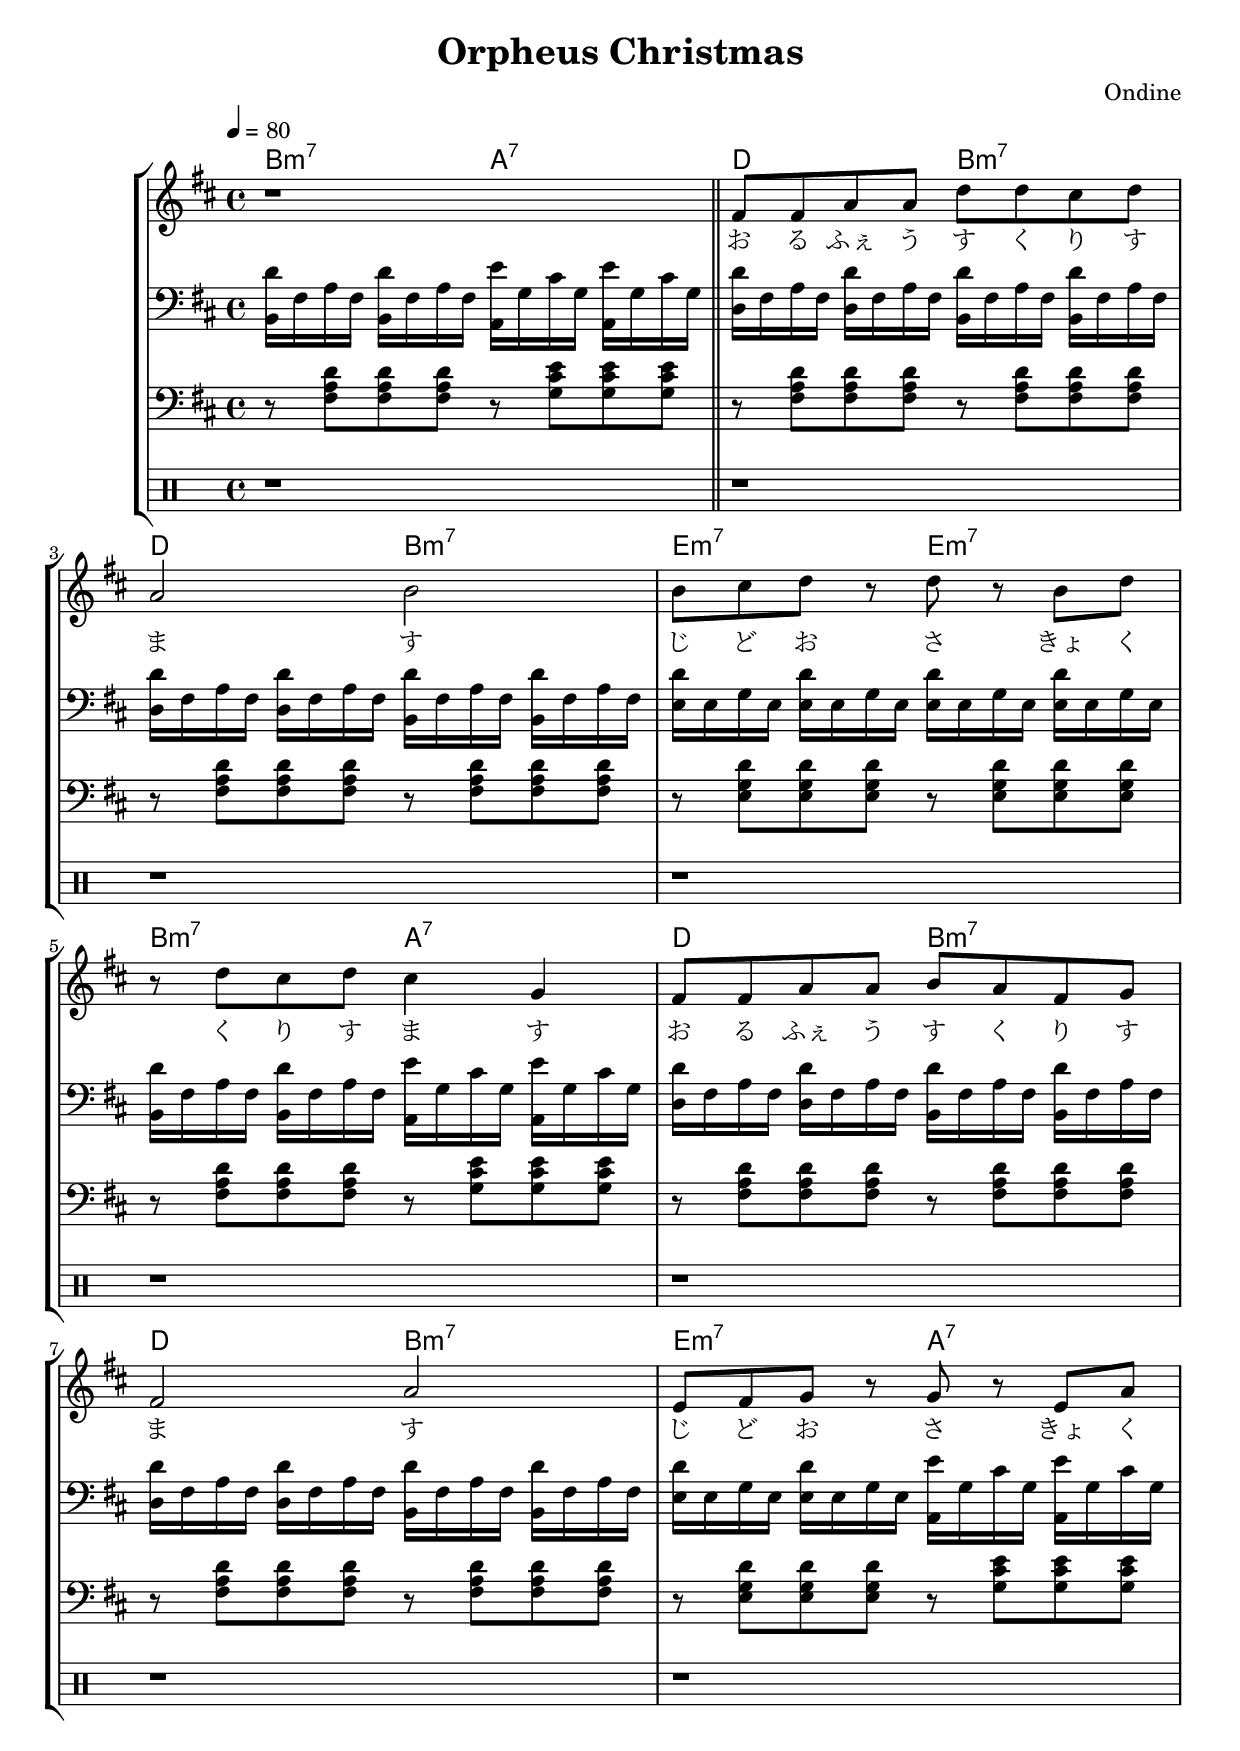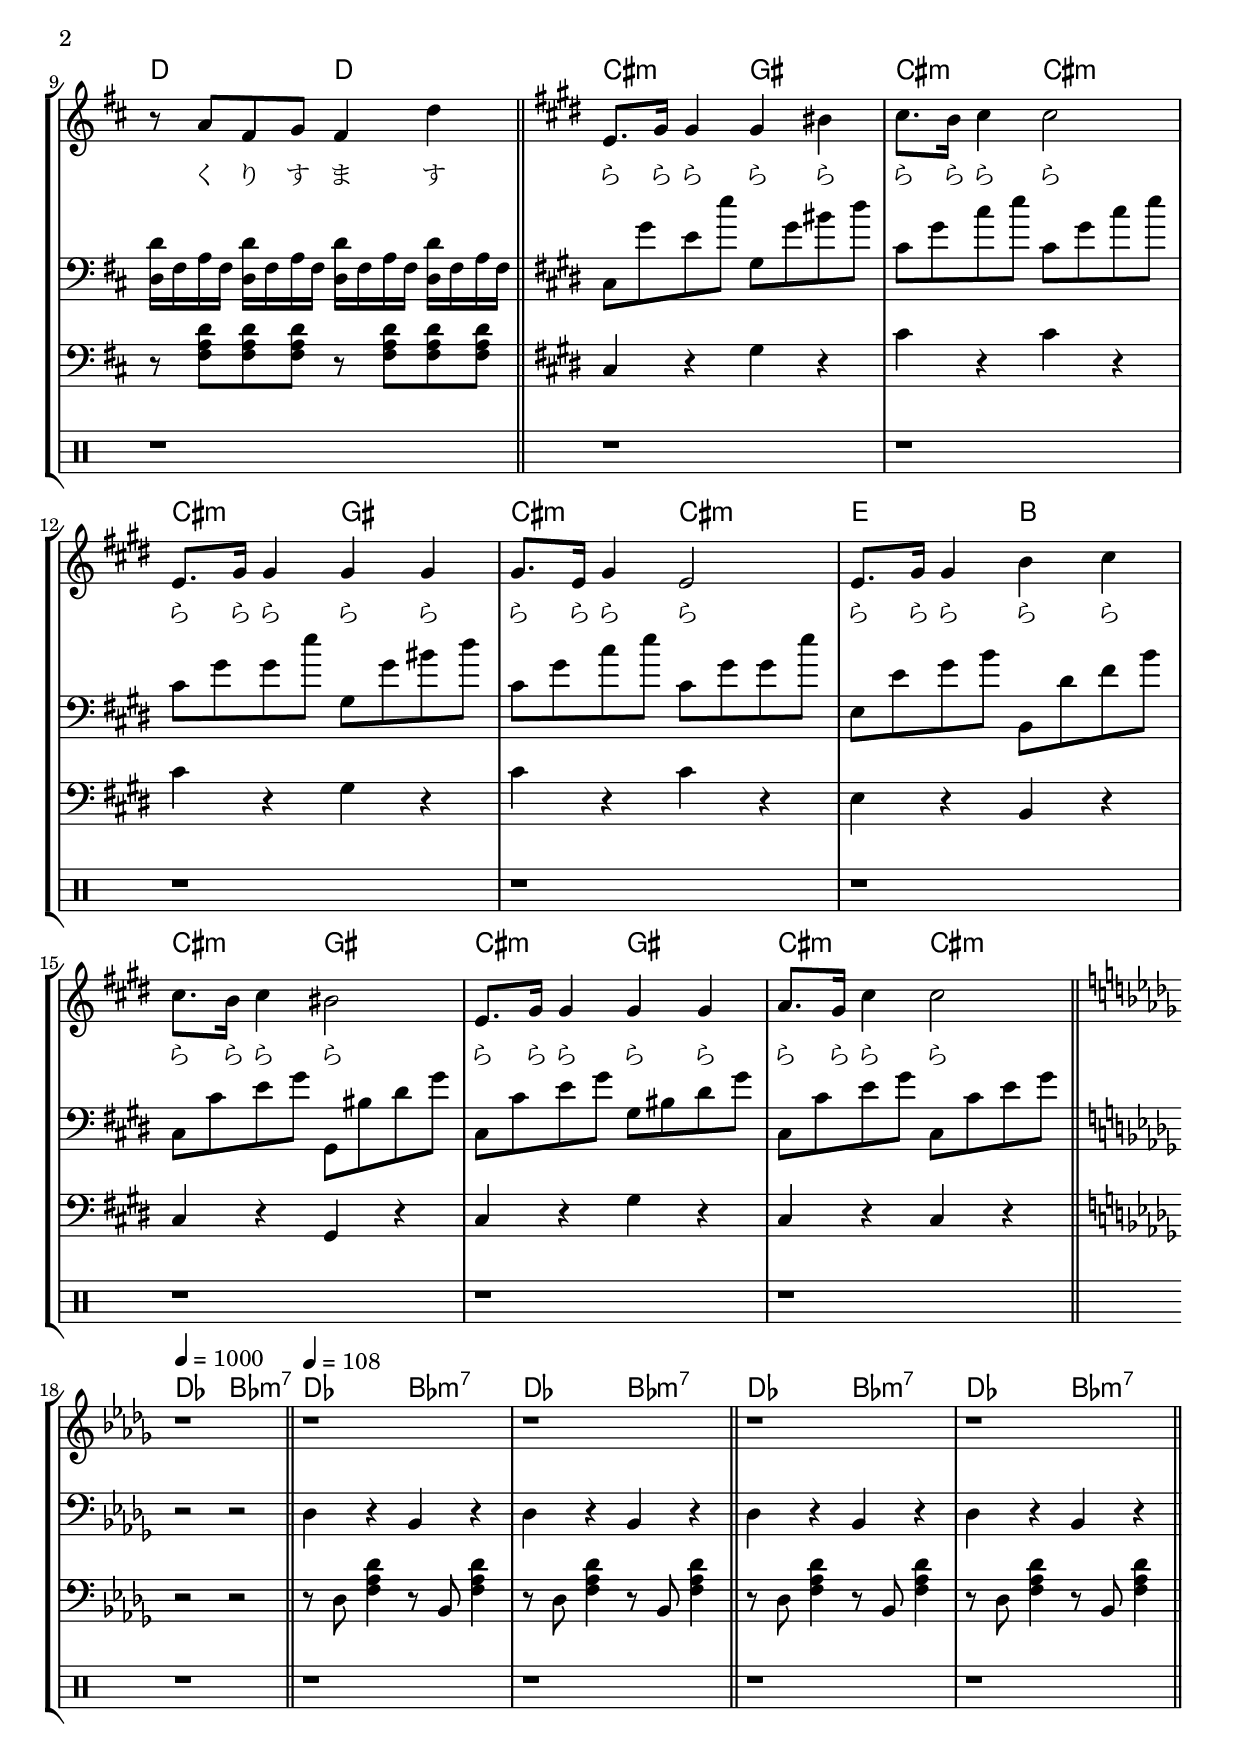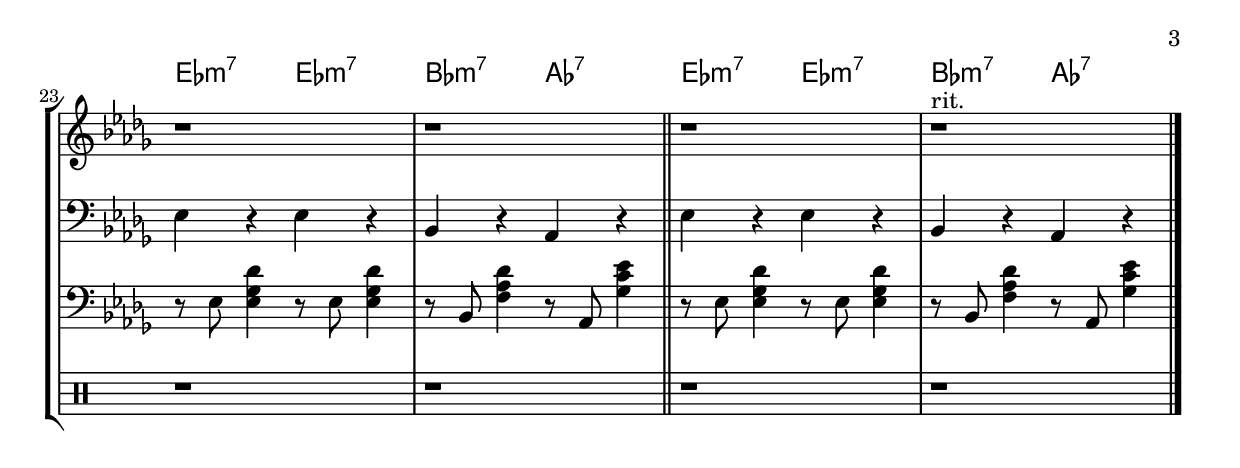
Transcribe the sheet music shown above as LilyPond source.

\version "2.12.1"

\header {
	title = \markup {"Orpheus Christmas"}
	composer = \markup \center-column {Ondine}
}

harmony = \chordmode {
	b2:min7 a:7 

	d b:min7 d b:min7 e:min7 e:min7 b:min7 a:7 d b:min7 d b:min7 e:min7 a:7 d d 

	cis:m gis cis:m cis:m cis:m gis cis:m cis:m e b cis:m gis cis:m gis cis:m cis:m 

	des bes:min7 

	des bes:min7 des bes:min7 

	des bes:min7 des bes:min7 

	es:min7 es:min7 bes:min7 as:7 

	es:min7 es:min7 bes:min7 as:7 
}

melody = {
	\key d \major
	\tempo 4 = 80
	r1   
	\set Staff.midiInstrument = #"fss0.23"
	 fis'8  fis'8  a'8  a'8  d''8  d''8  cis''8  d''8 
	a'2  b'2 
	b'8  cis''8  d''8  r8  d''8  r8  b'8  d''8 
	r8  d''8  cis''8  d''8  cis''4  g'4 
	fis'8  fis'8  a'8  a'8  b'8  a'8  fis'8  g'8 
	fis'2  a'2 
	e'8  fis'8  g'8  r8  g'8  r8  e'8  a'8 
	r8  a'8  fis'8  g'8  fis'4  d''4
	\set Staff.midiInstrument = #"fss0.23"
		\key e \major
 e'8.  gis'16  gis'4  gis'4  bis'4 
	cis''8.  b'16  cis''4  cis''2 
	e'8.  gis'16  gis'4  gis'4  gis'4 
	gis'8.  e'16  gis'4  e'2 
	e'8.  gis'16  gis'4  b'4  cis''4 
	cis''8.  b'16  cis''4  bis'2 
	e'8.  gis'16  gis'4  gis'4  gis'4 
	a'8.  gis'16  cis''4  cis''2
	\key des \major
	\tempo 4 = 1000
	r1   
	\tempo 4 = 108
	r1 | r1   
	r1 | r1   
	r1 | r1   
	r1 | r1^"rit." \bar "|."
}

words = \lyricmode {
	
	お  る  ふぇ  う  す  く  り  す  ま  す  じ  ど  お  さ  きょ  く  く  り  す  ま  す  お  る  ふぇ  う  す  く  り  す  ま  す  じ  ど  お  さ  きょ  く  く  り  す  ま  す  
	ら  ら  ら  ら  ら  ら  ら  ら  ら  ら  ら  ら  ら  ら  ら  ら  ら  ら  ら  ら  ら  ら  ら  ら  ら  ら  ら  ら  ら  ら  ら  ら  ら  ら  ら  ら  
	
	
	
	
	
}

tempochange = {
	\tempo 4 = 80
	r1 \bar "||"
	\tempo 4 = 80
	r1 | r1 | r1 | r1 | r1 | r1 | r1 | r1 \bar "||"
	\tempo 4 = 80
	r1 | r1 | r1 | r1 | r1 | r1 | r1 | r1 \bar "||"
	\tempo 4 = 1000
	r1 \bar "||"
	\tempo 4 = 108
	r1 | r1 \bar "||"
	\tempo 4 = 108
	r1 | r1 \bar "||"
	\tempo 4 = 108
	r1 | r1 \bar "||"
	\tempo 4 = 108
	r1 | \tempo 4 = 81 r2 \tempo 4 = 72 r2 \bar "|."
}

mainacc = {
	\clef bass
	\set Staff.midiInstrument = #"Lead 3 (calliope)"
	\key d \major
	\tempo 4 = 80
	<b, d'>16 fis a fis <b, d'> fis a fis
	<a, e'>16 g cis' g <a, e'> g cis' g
	\bar "||"

	\set Staff.midiInstrument = #"Lead 3 (calliope)"
	<d d'>16 fis a fis <d d'> fis a fis
	<b, d'>16 fis a fis <b, d'> fis a fis
	<d d'>16 fis a fis <d d'> fis a fis
	<b, d'>16 fis a fis <b, d'> fis a fis
	<e d'>16 e g e <e d'> e g e
	<e d'>16 e g e <e d'> e g e
	<b, d'>16 fis a fis <b, d'> fis a fis
	<a, e'>16 g cis' g <a, e'> g cis' g
	<d d'>16 fis a fis <d d'> fis a fis
	<b, d'>16 fis a fis <b, d'> fis a fis
	<d d'>16 fis a fis <d d'> fis a fis
	<b, d'>16 fis a fis <b, d'> fis a fis
	<e d'>16 e g e <e d'> e g e
	<a, e'>16 g cis' g <a, e'> g cis' g
	<d d'>16 fis a fis <d d'> fis a fis
	<d d'>16 fis a fis <d d'> fis a fis
	\bar "||"

	\set Staff.midiInstrument = #"Honky-tonk"
	\key e \major
	cis8 gis'8 e'8 e''8
	gis8 gis'8 bis'8 dis''8
	cis'8 gis'8 cis''8 e''8
	cis'8 gis'8 cis''8 e''8
	cis'8 gis'8 gis'8 e''8
	gis8 gis'8 bis'8 dis''8
	cis'8 gis'8 cis''8 e''8
	cis'8 gis'8 gis'8 e''8
	e8 e'8 gis'8 b'8
	b,8 dis'8 fis'8 b'8
	cis8 cis'8 e'8 gis'8
	gis,8 bis8 dis'8 gis'8
	cis8 cis'8 e'8 gis'8
	gis8 bis8 dis'8 gis'8
	cis8 cis'8 e'8 gis'8
	cis8 cis'8 e'8 gis'8
	\bar "||"

	\set Staff.midiInstrument = #"Acoustic grand"
	\key des \major
	\tempo 4 = 1000
	r2
	r2
	\bar "||"

	\set Staff.midiInstrument = #"Slap Bass 2"
	\tempo 4 = 108
	des4 r4
	bes,4 r4
	des4 r4
	bes,4 r4
	\bar "||"

	\set Staff.midiInstrument = #"Slap Bass 2"
	des4 r4
	bes,4 r4
	des4 r4
	bes,4 r4
	\bar "||"

	\set Staff.midiInstrument = #"Slap Bass 2"
	es4 r4
	es4 r4
	bes,4 r4
	as,4 r4
	\bar "||"

	\set Staff.midiInstrument = #"Slap Bass 2"
	es4 r4
	es4 r4
	bes,4 r4
	as,4 r4
	\bar "|."
}

subacc = {
	\clef bass
	\set Staff.midiInstrument = #"FX 1 (rain)"
	\key d \major
	\tempo 4 = 80
	r8 <fis a d'>8 <fis a d'>8 <fis a d'>8
	r8 <g cis' e'>8 <g cis' e'>8 <g cis' e'>8
	\bar "||"

	\set Staff.midiInstrument = #"FX 1 (rain)"
	r8 <fis a d'>8 <fis a d'>8 <fis a d'>8
	r8 <fis a d'>8 <fis a d'>8 <fis a d'>8
	r8 <fis a d'>8 <fis a d'>8 <fis a d'>8
	r8 <fis a d'>8 <fis a d'>8 <fis a d'>8
	r8 <e g d'>8 <e g d'>8 <e g d'>8
	r8 <e g d'>8 <e g d'>8 <e g d'>8
	r8 <fis a d'>8 <fis a d'>8 <fis a d'>8
	r8 <g cis' e'>8 <g cis' e'>8 <g cis' e'>8
	r8 <fis a d'>8 <fis a d'>8 <fis a d'>8
	r8 <fis a d'>8 <fis a d'>8 <fis a d'>8
	r8 <fis a d'>8 <fis a d'>8 <fis a d'>8
	r8 <fis a d'>8 <fis a d'>8 <fis a d'>8
	r8 <e g d'>8 <e g d'>8 <e g d'>8
	r8 <g cis' e'>8 <g cis' e'>8 <g cis' e'>8
	r8 <fis a d'>8 <fis a d'>8 <fis a d'>8
	r8 <fis a d'>8 <fis a d'>8 <fis a d'>8
	\bar "||"

	\set Staff.midiInstrument = #"Slap Bass 2"
	\key e \major
	cis4 r4
	gis4 r4
	cis'4 r4
	cis'4 r4
	cis'4 r4
	gis4 r4
	cis'4 r4
	cis'4 r4
	e4 r4
	b,4 r4
	cis4 r4
	gis,4 r4
	cis4 r4
	gis4 r4
	cis4 r4
	cis4 r4
	\bar "||"

	\set Staff.midiInstrument = #"Acoustic grand"
	\key des \major
	\tempo 4 = 1000
	r2
	r2
	\bar "||"

	\set Staff.midiInstrument = #"FX 1 (rain)"
	\tempo 4 = 108
	r8 des <f as des'>4
	r8 bes, <f as des'>4
	r8 des <f as des'>4
	r8 bes, <f as des'>4
	\bar "||"

	\set Staff.midiInstrument = #"FX 1 (rain)"
	r8 des <f as des'>4
	r8 bes, <f as des'>4
	r8 des <f as des'>4
	r8 bes, <f as des'>4
	\bar "||"

	\set Staff.midiInstrument = #"FX 1 (rain)"
	r8 es <es ges des'>4
	r8 es <es ges des'>4
	r8 bes, <f as des'>4
	r8 as, <ges c' es'>4
	\bar "||"

	\set Staff.midiInstrument = #"FX 1 (rain)"
	r8 es <es ges des'>4
	r8 es <es ges des'>4
	r8 bes, <f as des'>4
	r8 as, <ges c' es'>4
	\bar "|."
}

percA = {
	\drummode {
	r1 \bar "||"
	r1 |r1 |r1 |r1 |r1 |r1 |r1 |r1 \bar "||"
	r1 |r1 |r1 |r1 |r1 |r1 |r1 |r1 \bar "||"
	r1 \bar "||"
	r1 |r1 \bar "||"
	r1 |r1 \bar "||"
	r1 |r1 \bar "||"
	r1 |r1 \bar "|."
	}
}

percB = {
	\drummode {
	r1 \bar "||"
	r1 |r1 |r1 |r1 |r1 |r1 |r1 |r1 \bar "||"
	r1 |r1 |r1 |r1 |r1 |r1 |r1 |r1 \bar "||"
	r1 \bar "||"
	r1 |r1 \bar "||"
	r1 |r1 \bar "||"
	r1 |r1 \bar "||"
	r1 |r1 \bar "|."
	}
}

percC = {
	\drummode {
	r1 \bar "||"
	r1 |r1 |r1 |r1 |r1 |r1 |r1 |r1 \bar "||"
	r1 |r1 |r1 |r1 |r1 |r1 |r1 |r1 \bar "||"
	r1 \bar "||"
	r1 |r1 \bar "||"
	r1 |r1 \bar "||"
	r1 |r1 \bar "||"
	r1 |r1 \bar "|."
	}
}

percD = {
	\drummode {
	r1 \bar "||"
	r1 |r1 |r1 |r1 |r1 |r1 |r1 |r1 \bar "||"
	r1 |r1 |r1 |r1 |r1 |r1 |r1 |r1 \bar "||"
	r1 \bar "||"
	r1 |r1 \bar "||"
	r1 |r1 \bar "||"
	r1 |r1 \bar "||"
	r1 |r1 \bar "|."
	}
}

percE = {
	\drummode {
	r1 \bar "||"
	r1 |r1 |r1 |r1 |r1 |r1 |r1 |r1 \bar "||"
	r1 |r1 |r1 |r1 |r1 |r1 |r1 |r1 \bar "||"
	r1 \bar "||"
	r1 |r1 \bar "||"
	r1 |r1 \bar "||"
	r1 |r1 \bar "||"
	r1 |r1 \bar "|."
	}
}

\score {
	<<
		\new StaffGroup <<
			\new ChordNames {\harmony}
			\new Voice = "melody" {\melody}
			\new Lyrics \lyricsto "melody" \words
			\new Staff = "mainacc" {\mainacc}
			\new Staff = "subacc" {\subacc}
			\new DrumStaff <<
				\new DrumVoice {\percA}
				\new DrumVoice {\percB}
				\new DrumVoice {\percC}
				\new DrumVoice {\percD}
				\new DrumVoice {\percE}
			>>
		>>
	>>
	\layout { }
}
